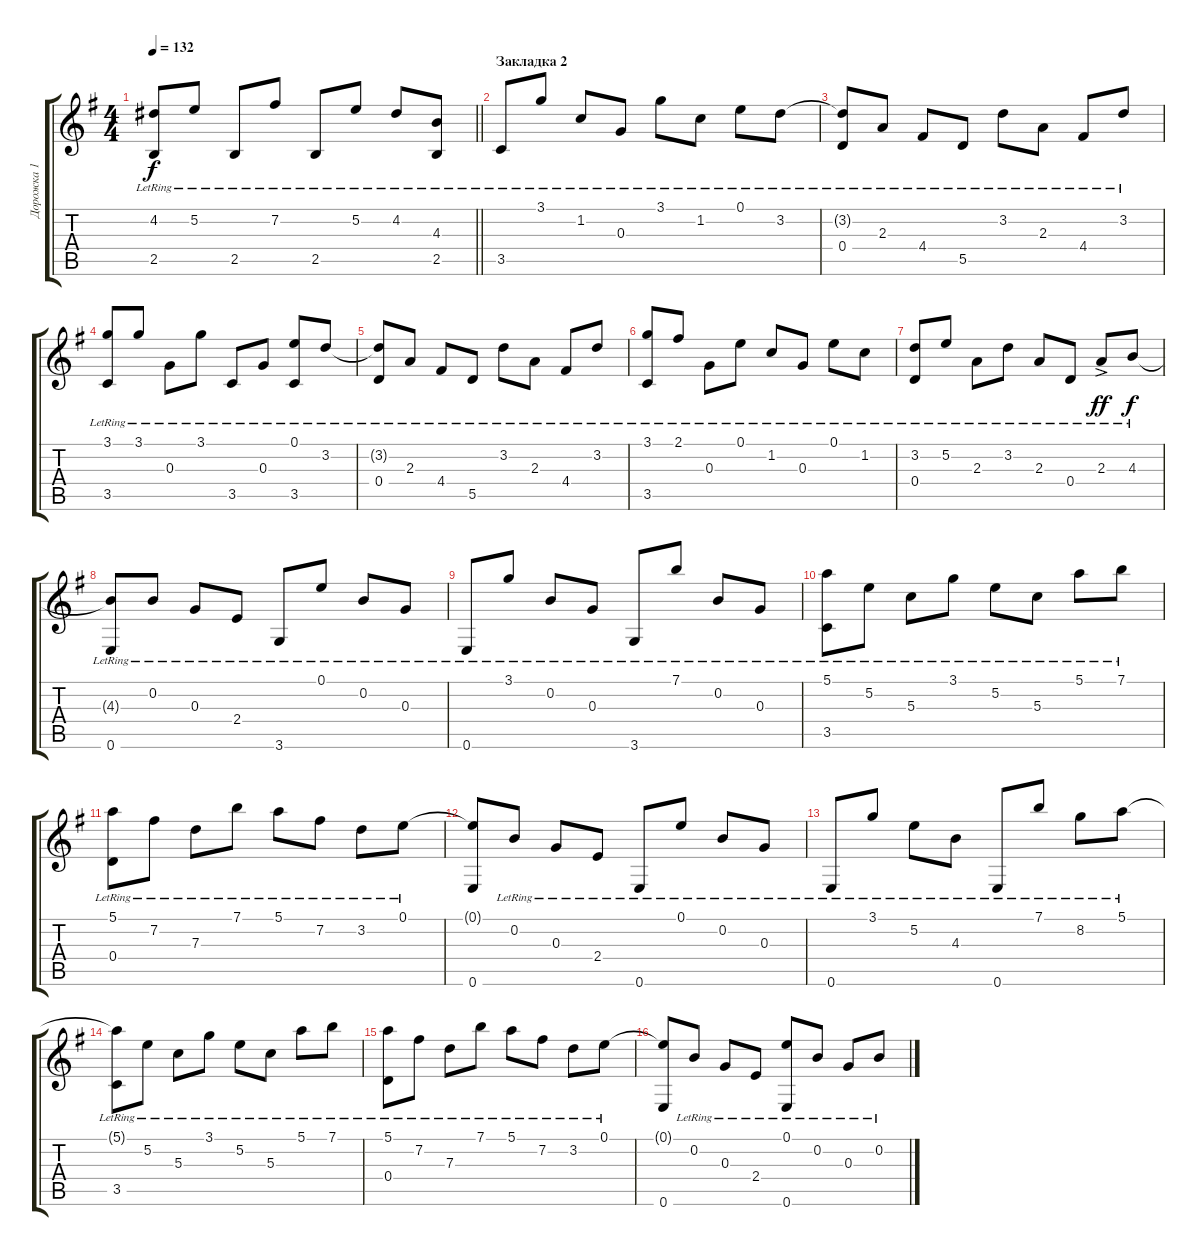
\track ("Дорожка 1" "Дорожка 1") {instrument acousticguitarsteel}
\staff {score tabs}
\tuning (E4 B3 G3 D3 A2 E2) {hide}
\ts (4 4)
\tempo 132
\clef g2
\barLineRight lightlight
\ks eminor
(4.2{lr} 2.5{lr}).8{dy f} 5.2{lr}.8 2.5{lr}.8 7.2{lr}.8 2.5{lr}.8 5.2{lr}.8 4.2{lr}.8 (4.3{lr} 2.5{lr}).8 |
\section ("" "Закладка 2")
3.5{lr}.8 3.1{lr}.8 1.2{lr}.8 0.3{lr}.8 3.1{lr}.8 1.2{lr}.8 0.1{lr}.8 3.2{lr}.8 |
(3.2{t} 0.4{lr}).8 2.3{lr}.8 4.4{lr}.8 5.5{lr}.8 3.2{lr}.8 2.3{lr}.8 4.4{lr}.8 3.2{lr}.8 |
(3.1{lr} 3.5{lr}).8 3.1{lr}.8 0.3{lr}.8 3.1{lr}.8 3.5{lr}.8 0.3{lr}.8 (0.1 3.5{lr}).8 3.2{lr}.8 |
(3.2{t} 0.4{lr}).8 2.3{lr}.8 4.4{lr}.8 5.5{lr}.8 3.2{lr}.8 2.3{lr}.8 4.4{lr}.8 3.2{lr}.8 |
(3.1 3.5{lr}).8 2.1{lr}.8 0.3{lr}.8 0.1{lr}.8 1.2{lr}.8 0.3{lr}.8 0.1{lr}.8 1.2{lr}.8 |
(3.2 0.4{lr}).8 5.2{lr}.8 2.3{lr}.8 3.2{lr}.8 2.3{lr}.8 0.4{lr}.8 2.3{ac lr}.8{dy ff} 4.3{lr}.8{dy f} |
(4.3{t} 0.6{lr}).8 0.2{lr}.8 0.3{lr}.8 2.4{lr}.8 3.6{lr}.8 0.1{lr}.8 0.2{lr}.8 0.3{lr}.8 |
0.6{lr}.8 3.1{lr}.8 0.2{lr}.8 0.3{lr}.8 3.6{lr}.8 7.1{lr}.8 0.2{lr}.8 0.3{lr}.8 |
(5.1{lr} 3.5{lr}).8 5.2{lr}.8 5.3{lr}.8 3.1{lr}.8 5.2{lr}.8 5.3{lr}.8 5.1{lr}.8 7.1{lr}.8 |
(5.1{lr} 0.4{lr}).8 7.2{lr}.8 7.3{lr}.8 7.1{lr}.8 5.1{lr}.8 7.2{lr}.8 3.2{lr}.8 0.1{lr}.8 |
(0.1{t} 0.6).8 0.2{lr}.8 0.3{lr}.8 2.4{lr}.8 0.6{lr}.8 0.1{lr}.8 0.2{lr}.8 0.3{lr}.8 |
0.6{lr}.8 3.1{lr}.8 5.2{lr}.8 4.3{lr}.8 0.6{lr}.8 7.1{lr}.8 8.2{lr}.8 5.1{lr}.8 |
(5.1{t} 3.5{lr}).8 5.2{lr}.8 5.3{lr}.8 3.1{lr}.8 5.2{lr}.8 5.3{lr}.8 5.1{lr}.8 7.1{lr}.8 |
(5.1{lr} 0.4{lr}).8 7.2{lr}.8 7.3{lr}.8 7.1{lr}.8 5.1{lr}.8 7.2{lr}.8 3.2{lr}.8 0.1{lr}.8 |
(0.1{t} 0.6).8 0.2{lr}.8 0.3{lr}.8 2.4{lr}.8 (0.1 0.6{lr}).8 0.2{lr}.8 0.3{lr}.8 0.2{lr}.8
